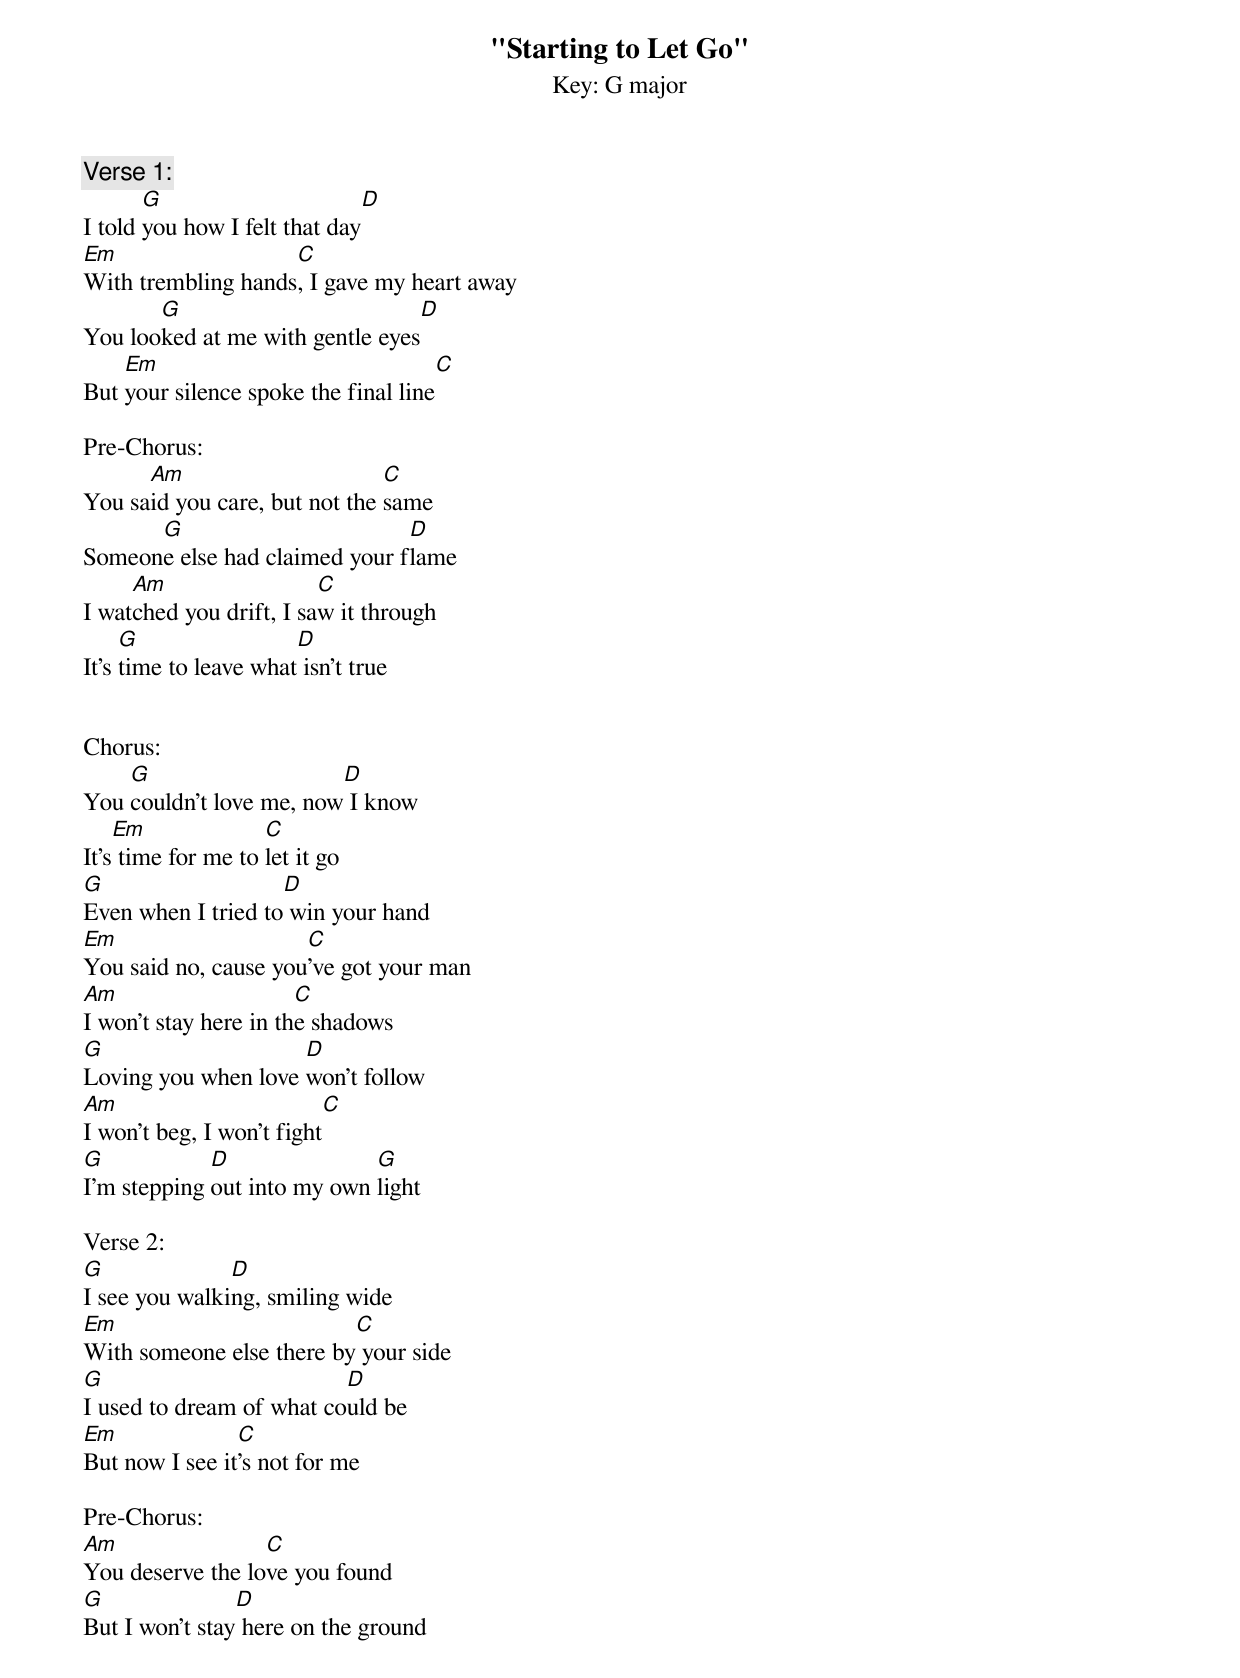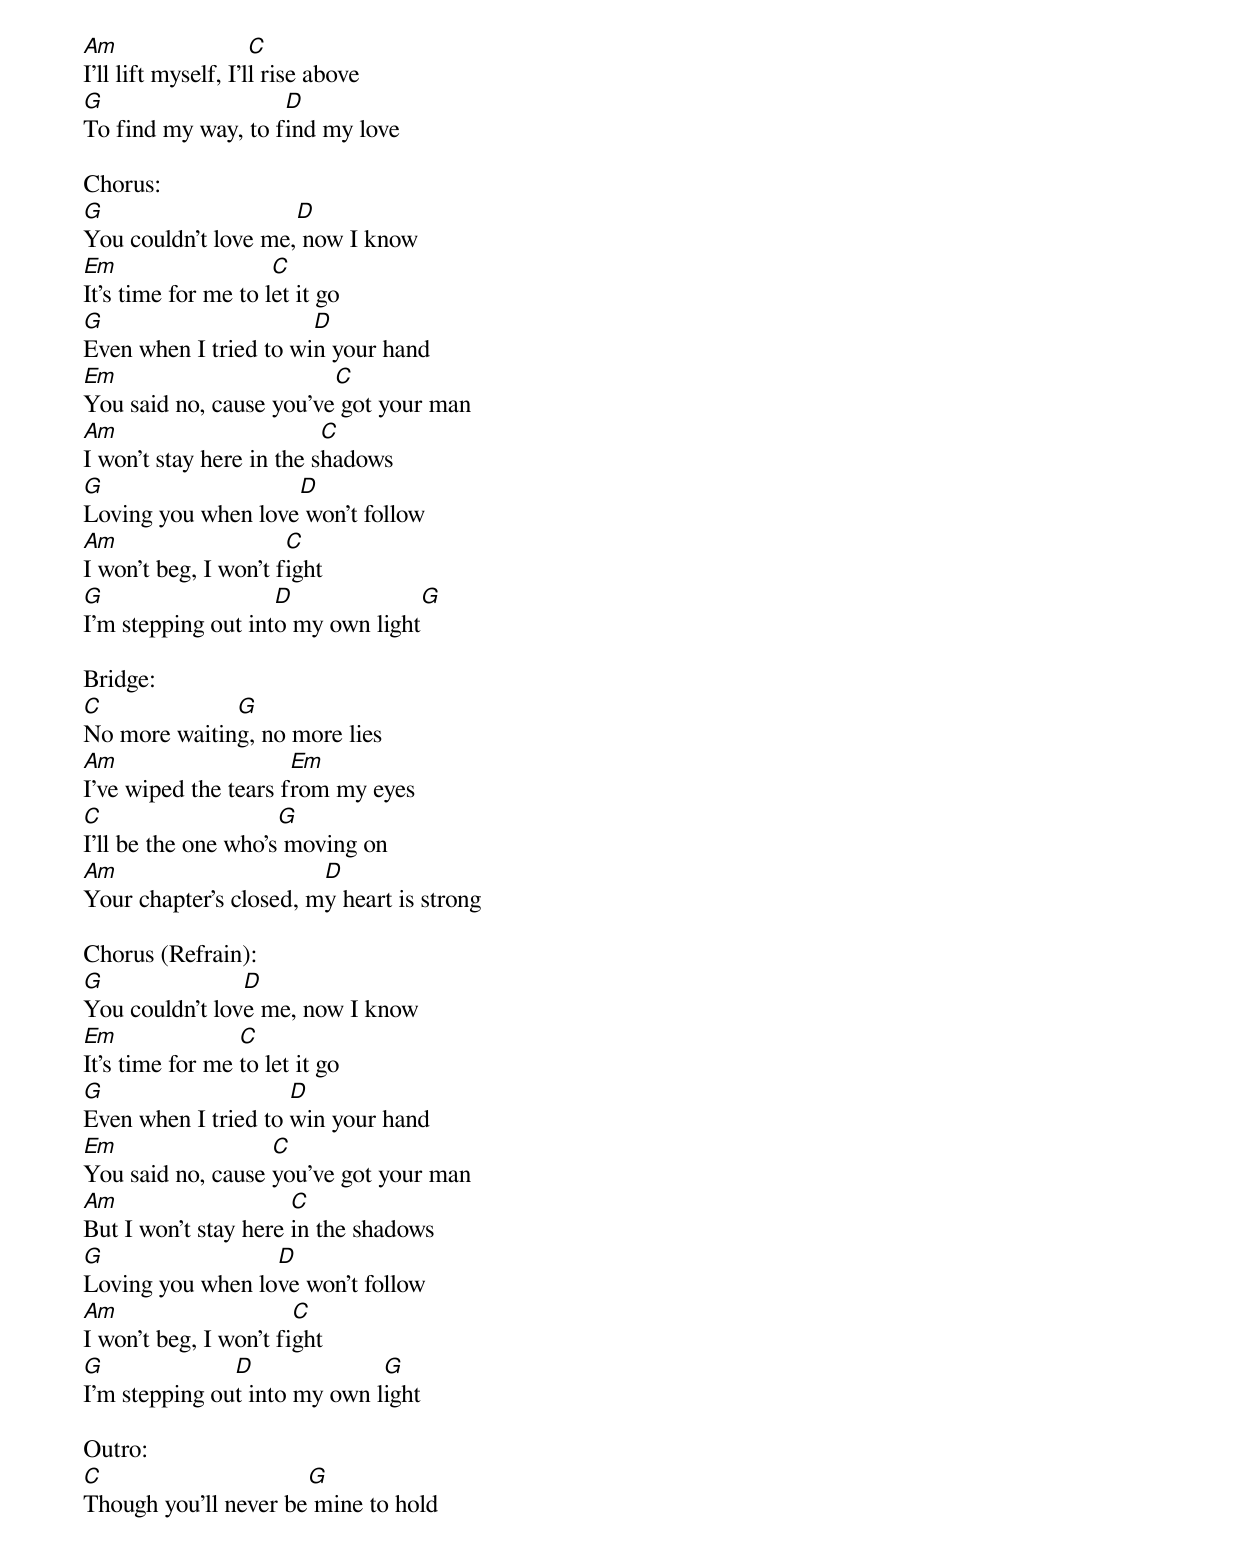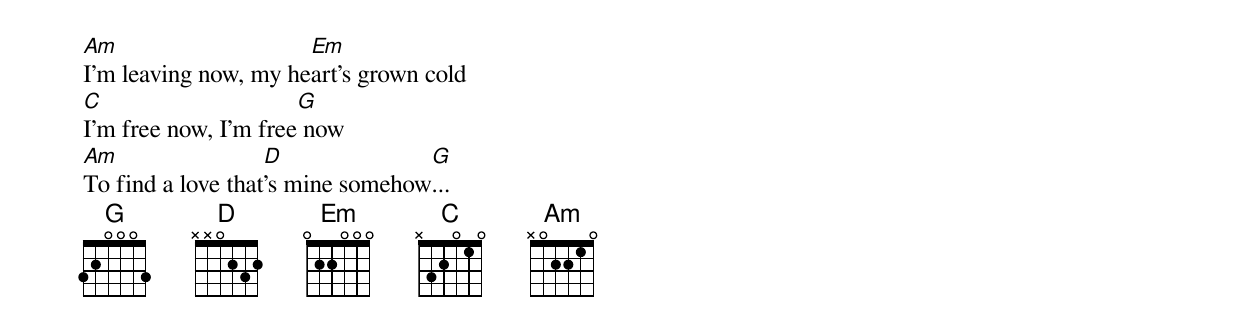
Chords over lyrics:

"Starting to Let Go"
Key: G major

Verse 1:
       G                          D
I told you how I felt that day
Em                  C
With trembling hands, I gave my heart away
       G                                 D
You looked at me with gentle eyes
    Em                                 C
But your silence spoke the final line

Pre-Chorus:
      Am                       C
You said you care, but not the same
      G                        D
Someone else had claimed your flame
     Am                  C
I watched you drift, I saw it through
     G                 D
It’s time to leave what isn’t true


Chorus:
    G                    D
You couldn’t love me, now I know
    Em              C
It’s time for me to let it go
G                   D
Even when I tried to win your hand
Em                    C
You said no, cause you've got your man
Am                     C
I won’t stay here in the shadows
G                    D
Loving you when love won’t follow
Am                         C
I won’t beg, I won’t fight
G            D               G
I’m stepping out into my own light

Verse 2:
G              D
I see you walking, smiling wide
Em                        C
With someone else there by your side
G                         D
I used to dream of what could be
Em              C
But now I see it's not for me

Pre-Chorus:
Am                C
You deserve the love you found
G               D
But I won’t stay here on the ground
Am                   C
I’ll lift myself, I’ll rise above
G                   D
To find my way, to find my love

Chorus:
G                    D
You couldn’t love me, now I know
Em                   C
It’s time for me to let it go
G                      D
Even when I tried to win your hand
Em                       C
You said no, cause you've got your man
Am                        C
I won’t stay here in the shadows
G                   D
Loving you when love won’t follow
Am                    C
I won’t beg, I won’t fight
G                   D               G
I’m stepping out into my own light

Bridge:
C             G
No more waiting, no more lies
Am                    Em
I’ve wiped the tears from my eyes
C                    G
I’ll be the one who’s moving on
Am                      D
Your chapter’s closed, my heart is strong

Chorus (Refrain):
G               D
You couldn’t love me, now I know
Em               C
It’s time for me to let it go
G                    D
Even when I tried to win your hand
Em                 C
You said no, cause you've got your man
Am                    C
But I won’t stay here in the shadows
G                 D
Loving you when love won’t follow
Am                     C
I won’t beg, I won’t fight
G              D              G
I’m stepping out into my own light

Outro:
C                     G
Though you’ll never be mine to hold
Am                    Em
I’m leaving now, my heart’s grown cold
C                     G
I’m free now, I’m free now
Am                 D              G
To find a love that’s mine somehow...
